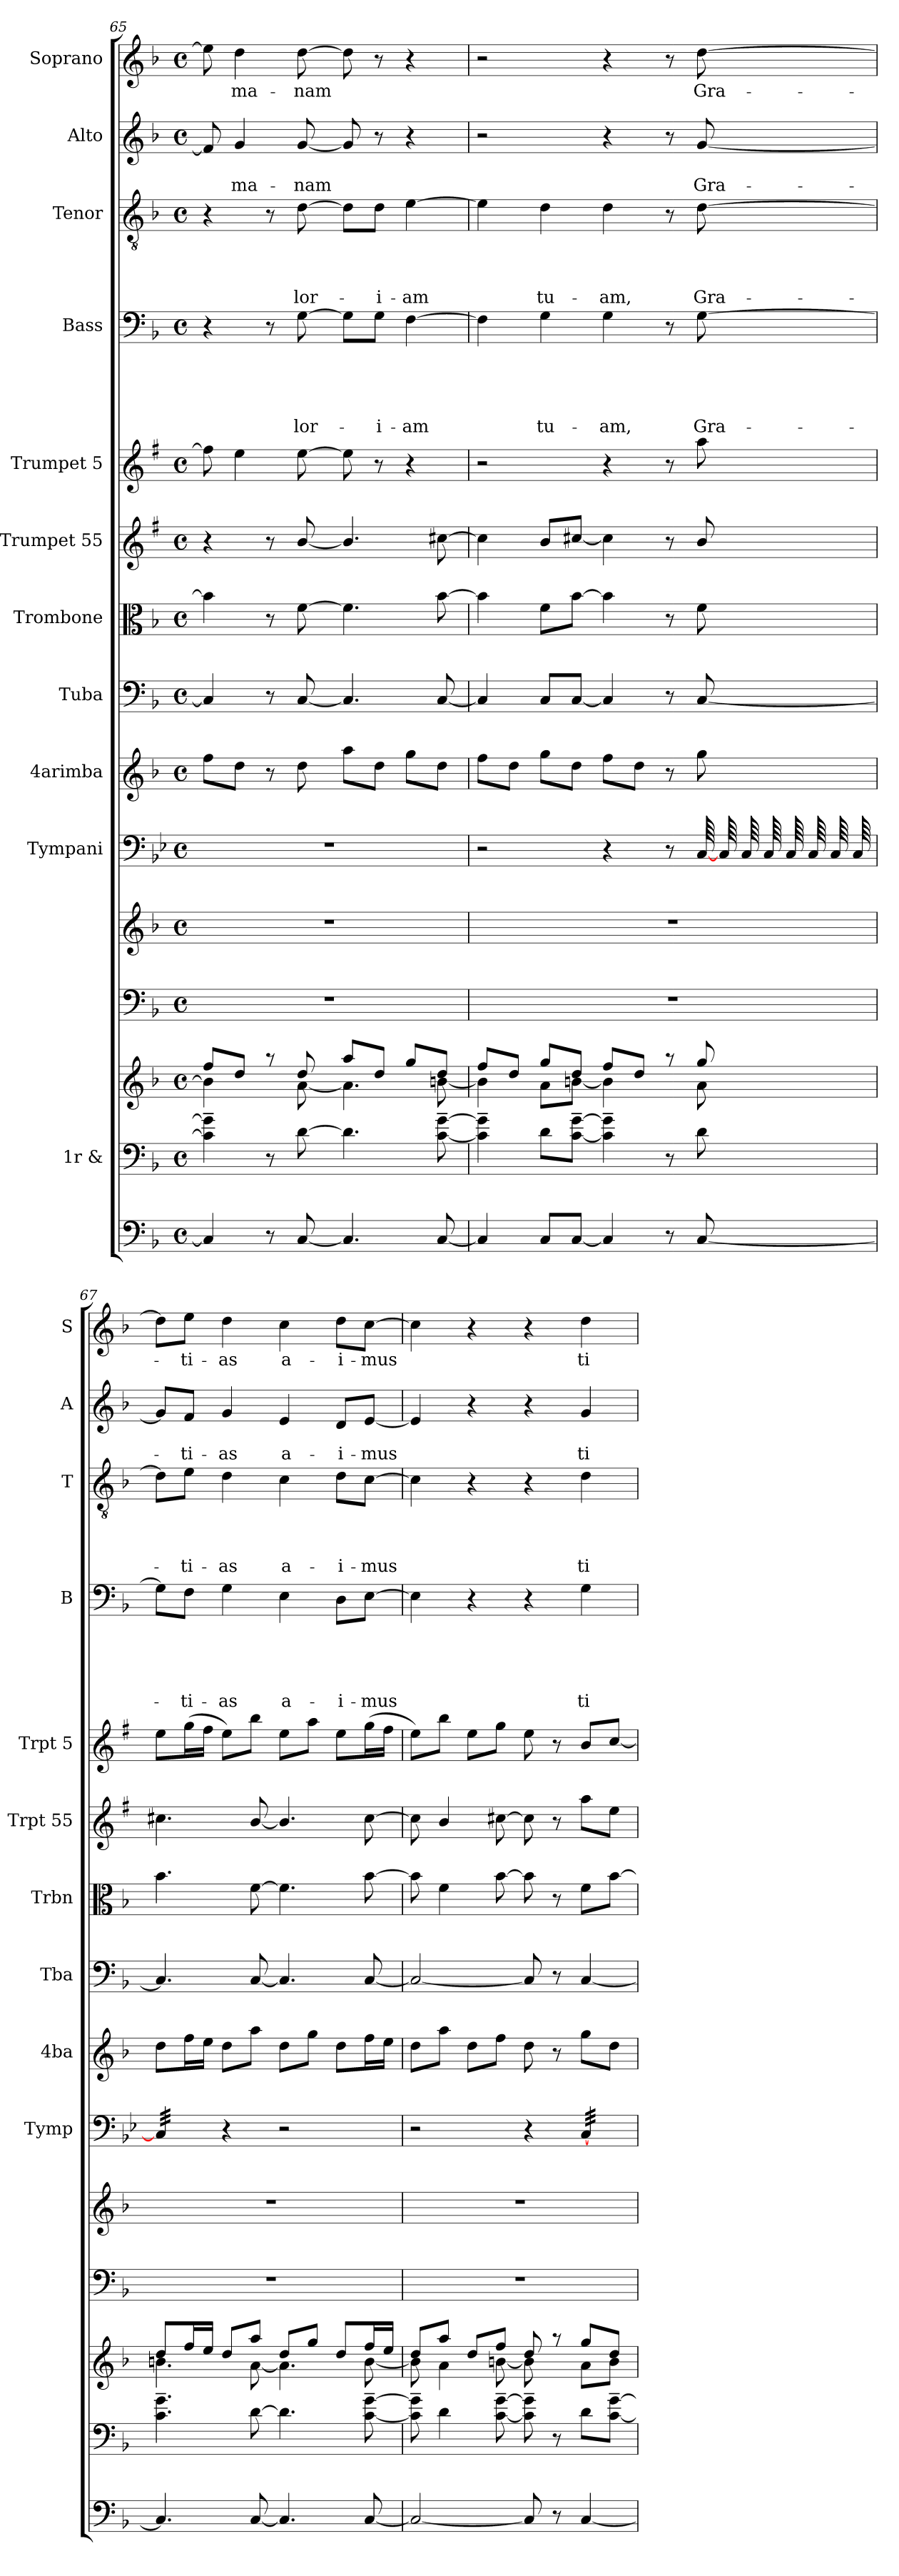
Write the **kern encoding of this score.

**kern	**kern	**kern	**kern	**kern	**kern	**kern	**kern	**kern	**kern	**kern	**kern	**text	**text	**text	**text	**text	**kern	**text	**text	**text	**text	**kern	**text	**text	**kern	**text
*part14	*part13	*part13	*part12	*part11	*part10	*part9	*part8	*part7	*part6	*part5	*part4	*part4	*part4	*part4	*part4	*part4	*part3	*part3	*part3	*part3	*part3	*part2	*part2	*part2	*part1	*part1
*staff15	*staff14	*staff13	*staff12	*staff11	*staff10	*staff9	*staff8	*staff7	*staff6	*staff5	*staff4	*staff4	*staff4	*staff4	*staff4	*staff4	*staff3	*staff3	*staff3	*staff3	*staff3	*staff2	*staff2	*staff2	*staff1	*staff1
*	*I"1r &	*	*	*	*I"Tympani	*I"4arimba	*I"Tuba	*I"Trombone	*I"Trumpet 55	*I"Trumpet 5	*I"Bass	*	*	*	*	*	*I"Tenor	*	*	*	*	*I"Alto	*	*	*I"Soprano	*
*	*	*	*	*	*I'Tymp	*I'4ba	*I'Tba	*I'Trbn	*I'Trpt 55	*I'Trpt 5	*I'B	*	*	*	*	*	*I'T	*	*	*	*	*I'A	*	*	*I'S	*
*clefF4	*clefF4	*clefG2	*clefF4	*clefG2	*clefF4	*clefG2	*clefF4	*clefC3	*clefG2	*clefG2	*clefF4	*	*	*	*	*	*clefGv2	*	*	*	*	*clefG2	*	*	*clefG2	*
*	*	*	*	*	*	*	*	*	*ITrd1c2	*ITrd1c2	*	*	*	*	*	*	*	*	*	*	*	*	*	*	*	*
*k[b-]	*k[b-]	*k[b-]	*k[b-]	*k[b-]	*k[b-e-]	*k[b-]	*k[b-]	*k[b-]	*k[b-]	*k[b-]	*k[b-]	*	*	*	*	*	*k[b-]	*	*	*	*	*k[b-]	*	*	*k[b-]	*
*F:	*F:	*F:	*F:	*F:	*B-:	*F:	*F:	*F:	*F:	*F:	*F:	*	*	*	*	*	*F:	*	*	*	*	*F:	*	*	*F:	*
*M4/4	*M4/4	*M4/4	*M4/4	*M4/4	*M4/4	*M4/4	*M4/4	*M4/4	*M4/4	*M4/4	*M4/4	*	*	*	*	*	*M4/4	*	*	*	*	*M4/4	*	*	*M4/4	*
*met(c)	*met(c)	*met(c)	*met(c)	*met(c)	*met(c)	*met(c)	*met(c)	*met(c)	*met(c)	*met(c)	*met(c)	*	*	*	*	*	*met(c)	*	*	*	*	*met(c)	*	*	*met(c)	*
=65	=65	=65	=65	=65	=65	=65	=65	=65	=65	=65	=65	=65	=65	=65	=65	=65	=65	=65	=65	=65	=65	=65	=65	=65	=65	=65
*	*	*^	*	*	*	*	*	*	*	*	*	*	*	*	*	*	*	*	*	*	*	*	*	*	*	*
4C/]	4c\]~> 4g\]~>	8ff/L	4b\]	1r	1r	1r	8ff\L	4C/]	4b-\]	4r	8ee\]	4r	.	.	.	.	.	4r	.	.	.	.	8f/]	.	.	8ee\]	.
!	!	!	!	!	!	!	!	!	!	!	!	!	!	!	!	!	!	!	!	!	!	!	!	!	!LO:LY:b	!	!LO:LY:b
.	.	8dd/J	.	.	.	.	8dd\J	.	.	.	4dd\	.	.	.	.	.	.	.	.	.	.	.	4g/	.	ma-	4dd\	ma-
8r	8r	8raa	8ryy	.	.	.	8r	8r	8r	8r	.	8r	.	.	.	.	.	8r	.	.	.	.	.	.	.	.	.
!	!	!	!	!	!	!	!	!	!	!	!	!	!	!	!	!	!LO:LY:b	!	!	!	!	!LO:LY:b	!	!	!LO:LY:b	!	!LO:LY:b
[<8C/	[>8d\	8dd/	[<8a\	.	.	.	8dd\	[<8C/	[>8f\	[<8a/	[>8dd\	[>8G\	.	.	.	.	lor-	[>8d\	.	.	.	lor-	[<8g/	.	-nam	[>8dd\	-nam
4.C/]	4.d\]	8aa/L	4.a\]	.	.	.	8aa\L	4.C/]	4.f\]	4.a/]	8dd\]	8G\L]	.	.	.	.	.	8d\L]	.	.	.	.	8g/]	.	.	8dd\]	.
!	!	!	!	!	!	!	!	!	!	!	!	!	!	!	!	!	!LO:LY:b	!	!	!	!	!LO:LY:b	!	!	!	!	!
.	.	8dd/J	.	.	.	.	8dd\J	.	.	.	8r	8G\J	.	.	.	.	-i-	8d\J	.	.	.	-i-	8r	.	.	8r	.
!	!	!	!	!	!	!	!	!	!	!	!	!	!	!	!	!	!LO:LY:b	!	!	!	!	!LO:LY:b	!	!	!	!	!
.	.	8gg/L	.	.	.	.	8gg\L	.	.	.	4r	[>4F\	.	.	.	.	-am	[>4e\	.	.	.	-am	4r	.	.	4r	.
[<8C/	[<8c\~> [>8g\~>	8dd/J	[<8bn\	.	.	.	8dd\J	[<8C/	[>8b-\	[>8bn\	.	.	.	.	.	.	.	.	.	.	.	.	.	.	.	.	.
=66	=66	=66	=66	=66	=66	=66	=66	=66	=66	=66	=66	=66	=66	=66	=66	=66	=66	=66	=66	=66	=66	=66	=66	=66	=66	=66	=66
4C/]	4c\]~> 4g\]~>	8ff/L	4b\]	1r	1r	2r	8ff\L	4C/]	4b-\]	4b\]	2r	4F\]	.	.	.	.	.	4e\]	.	.	.	.	2r	.	.	2r	.
.	.	8dd/J	.	.	.	.	8dd\J	.	.	.	.	.	.	.	.	.	.	.	.	.	.	.	.	.	.	.	.
!	!	!	!	!	!	!	!	!	!	!	!	!	!	!	!	!	!LO:LY:b	!	!	!	!	!LO:LY:b	!	!	!	!	!
8C/L	8d\L	8gg/L	8a\L	.	.	.	8gg\L	8C/L	8f\L	8a/L	.	4G\	.	.	.	.	tu-	4d\	.	.	.	tu-	.	.	.	.	.
[<8C/J	[<8c\~> [>8g\~>J	8dd/J	[<8bn\J	.	.	.	8dd\J	[<8C/J	[>8b-\J	[>8bn/J	.	.	.	.	.	.	.	.	.	.	.	.	.	.	.	.	.
!	!	!	!	!	!	!	!	!	!	!	!	!	!	!	!	!	!LO:LY:b	!	!	!	!	!LO:LY:b	!	!	!	!	!
4C/]	4c\]~> 4g\]~>	8ff/L	4b\]	.	.	4r	8ff\L	4C/]	4b-\]	4b\]	4r	4G\	.	.	.	.	-am,	4d\	.	.	.	-am,	4r	.	.	4r	.
.	.	8dd/J	.	.	.	.	8dd\J	.	.	.	.	.	.	.	.	.	.	.	.	.	.	.	.	.	.	.	.
8r	8r	8raa	8ryy	.	.	8r	8r	8r	8r	8r	8r	8r	.	.	.	.	.	8r	.	.	.	.	8r	.	.	8r	.
!	!	!	!	!	!	!	!	!	!	!	!	!	!	!	!	!	!LO:LY:b	!	!	!	!	!LO:LY:b	!	!	!LO:LY:b	!	!LO:LY:b
*	*	*	*	*	*	*tremolo	*	*	*	*	*	*	*	*	*	*	*	*	*	*	*	*	*	*	*	*	*
[<8C/	8d\	8gg/	8a\	.	.	[<64C/	8gg\	[<8C/	8f\	8a/	8gg\	[>8G\	.	.	.	.	Gra-	[>8d\	.	.	.	Gra-	[<8g/	.	Gra-	[>8dd\	Gra-
.	.	.	.	.	.	64C/	.	.	.	.	.	.	.	.	.	.	.	.	.	.	.	.	.	.	.	.	.
.	.	.	.	.	.	64C/	.	.	.	.	.	.	.	.	.	.	.	.	.	.	.	.	.	.	.	.	.
.	.	.	.	.	.	64C/	.	.	.	.	.	.	.	.	.	.	.	.	.	.	.	.	.	.	.	.	.
.	.	.	.	.	.	64C/	.	.	.	.	.	.	.	.	.	.	.	.	.	.	.	.	.	.	.	.	.
.	.	.	.	.	.	64C/	.	.	.	.	.	.	.	.	.	.	.	.	.	.	.	.	.	.	.	.	.
.	.	.	.	.	.	64C/	.	.	.	.	.	.	.	.	.	.	.	.	.	.	.	.	.	.	.	.	.
.	.	.	.	.	.	64C/	.	.	.	.	.	.	.	.	.	.	.	.	.	.	.	.	.	.	.	.	.
=67	=67	=67	=67	=67	=67	=67	=67	=67	=67	=67	=67	=67	=67	=67	=67	=67	=67	=67	=67	=67	=67	=67	=67	=67	=67	=67	=67
4.C/]	4.c\~> 4.g\~>	8dd/L	4.bn\	1r	1r	32C/]LLL	8dd\L	4.C/]	4.b-\	4.bn\	8dd\L	8G\L]	.	.	.	.	.	8d\L]	.	.	.	.	8g/L]	.	.	8dd\L]	.
.	.	.	.	.	.	32C/	.	.	.	.	.	.	.	.	.	.	.	.	.	.	.	.	.	.	.	.	.
.	.	.	.	.	.	32C/	.	.	.	.	.	.	.	.	.	.	.	.	.	.	.	.	.	.	.	.	.
.	.	.	.	.	.	32C/	.	.	.	.	.	.	.	.	.	.	.	.	.	.	.	.	.	.	.	.	.
!	!	!	!	!	!	!	!	!	!	!	!	!	!	!	!	!	!LO:LY:b	!	!	!	!	!LO:LY:b	!	!	!LO:LY:b	!	!LO:LY:b
.	.	16ff/L	.	.	.	32C/	16ff\L	.	.	.	(>16ff\L	8F\J	.	.	.	.	-ti-	8e\J	.	.	.	-ti-	8f/J	.	-ti-	8ee\J	-ti-
.	.	.	.	.	.	32C/	.	.	.	.	.	.	.	.	.	.	.	.	.	.	.	.	.	.	.	.	.
.	.	16ee/JJ	.	.	.	32C/	16ee\JJ	.	.	.	16ee\JJ	.	.	.	.	.	.	.	.	.	.	.	.	.	.	.	.
.	.	.	.	.	.	32C/JJJ	.	.	.	.	.	.	.	.	.	.	.	.	.	.	.	.	.	.	.	.	.
!	!	!	!	!	!	!	!	!	!	!	!	!	!	!	!	!	!LO:LY:b	!	!	!	!	!LO:LY:b	!	!	!LO:LY:b	!	!LO:LY:b
.	.	8dd/L	.	.	.	4r	8dd\L	.	.	.	8dd\L)	4G\	.	.	.	.	-as	4d\	.	.	.	-as	4g/	.	-as	4dd\	-as
[<8C/	[>8d\	8aa/J	[<8a\	.	.	.	8aa\J	[<8C/	[>8f\	[<8a/	8aa\J	.	.	.	.	.	.	.	.	.	.	.	.	.	.	.	.
!	!	!	!	!	!	!	!	!	!	!	!	!	!	!	!	!	!LO:LY:b	!	!	!	!	!LO:LY:b	!	!	!LO:LY:b	!	!LO:LY:b
4.C/]	4.d\]	8dd/L	4.a\]	.	.	2r	8dd\L	4.C/]	4.f\]	4.a/]	8dd\L	4E\	.	.	.	.	a-	4c\	.	.	.	a-	4e/	.	a-	4cc\	a-
.	.	8gg/J	.	.	.	.	8gg\J	.	.	.	8gg\J	.	.	.	.	.	.	.	.	.	.	.	.	.	.	.	.
!	!	!	!	!	!	!	!	!	!	!	!	!	!	!	!	!	!LO:LY:b	!	!	!	!	!LO:LY:b	!	!	!LO:LY:b	!	!LO:LY:b
.	.	8dd/L	.	.	.	.	8dd\L	.	.	.	8dd\L	8D\L	.	.	.	.	-i-	8d\L	.	.	.	-i-	8d/L	.	-i-	8dd\L	-i-
!	!	!	!	!	!	!	!	!	!	!	!	!	!	!	!	!	!LO:LY:b	!	!	!	!	!LO:LY:b	!	!	!LO:LY:b	!	!LO:LY:b
[<8C/	[<8c\~> [>8g\~>	16ff/L	[<8b\	.	.	.	16ff\L	[<8C/	[>8b-\	[>8b\	(>16ff\L	[>8E\J	.	.	.	.	-mus	[>8c\J	.	.	.	-mus	[<8e/J	.	-mus	[>8cc\J	-mus
.	.	16ee/JJ	.	.	.	.	16ee\JJ	.	.	.	16ee\JJ	.	.	.	.	.	.	.	.	.	.	.	.	.	.	.	.
=68	=68	=68	=68	=68	=68	=68	=68	=68	=68	=68	=68	=68	=68	=68	=68	=68	=68	=68	=68	=68	=68	=68	=68	=68	=68	=68	=68
2C/_	8c\]~> 8g\]~>	8dd/L	8b\]	1r	1r	2r	8dd\L	2C/_	8b-\]	8b\]	8dd\L)	4E\]	.	.	.	.	.	4c\]	.	.	.	.	4e/]	.	.	4cc\]	.
.	4d\	8aa/J	4a\	.	.	.	8aa\J	.	4f\	4a/	8aa\J	.	.	.	.	.	.	.	.	.	.	.	.	.	.	.	.
.	.	8dd/L	.	.	.	.	8dd\L	.	.	.	8dd\L	4r	.	.	.	.	.	4r	.	.	.	.	4r	.	.	4r	.
.	[<8c\~> [>8g\~>	8ff/J	[<8bn\	.	.	.	8ff\J	.	[>8b-\	[>8bn\	8ff\J	.	.	.	.	.	.	.	.	.	.	.	.	.	.	.	.
8C/]	8c\]~> 8g\]~>	8dd/	8b\]	.	.	4r	8dd\	8C/]	8b-\]	8b\]	8dd\	4r	.	.	.	.	.	4r	.	.	.	.	4r	.	.	4r	.
8r	8r	8raa	8ryy	.	.	.	8r	8r	8r	8r	8r	.	.	.	.	.	.	.	.	.	.	.	.	.	.	.	.
!	!	!	!	!	!	!	!	!	!	!	!	!	!	!	!	!	!LO:LY:b	!	!	!	!	!LO:LY:b	!	!	!LO:LY:b	!	!LO:LY:b
[<4C/	8d\L	8gg/L	8a\L	.	.	[<32C/LLL	8gg\L	[<4C/	8f\L	8gg\L	8a/L	4G\	.	.	.	.	ti-	4d\	.	.	.	ti-	4g/	.	ti-	4dd\	ti-
.	.	.	.	.	.	32C/	.	.	.	.	.	.	.	.	.	.	.	.	.	.	.	.	.	.	.	.	.
.	.	.	.	.	.	32C/	.	.	.	.	.	.	.	.	.	.	.	.	.	.	.	.	.	.	.	.	.
.	.	.	.	.	.	32C/	.	.	.	.	.	.	.	.	.	.	.	.	.	.	.	.	.	.	.	.	.
.	[<8c\~> [>8g\~>J	8dd/J	8b\J	.	.	32C/	8dd\J	.	[>8b-\J	8dd\J	[>8b-/J	.	.	.	.	.	.	.	.	.	.	.	.	.	.	.	.
.	.	.	.	.	.	32C/	.	.	.	.	.	.	.	.	.	.	.	.	.	.	.	.	.	.	.	.	.
.	.	.	.	.	.	32C/	.	.	.	.	.	.	.	.	.	.	.	.	.	.	.	.	.	.	.	.	.
.	.	.	.	.	.	32C/JJJ	.	.	.	.	.	.	.	.	.	.	.	.	.	.	.	.	.	.	.	.	.
*	*	*	*	*	*	*Xtremolo	*	*	*	*	*	*	*	*	*	*	*	*	*	*	*	*	*	*	*	*	*
*	*	*v	*v	*	*	*	*	*	*	*	*	*	*	*	*	*	*	*	*	*	*	*	*	*	*	*	*
=	=	=	=	=	=	=	=	=	=	=	=	=	=	=	=	=	=	=	=	=	=	=	=	=	=	=
*-	*-	*-	*-	*-	*-	*-	*-	*-	*-	*-	*-	*-	*-	*-	*-	*-	*-	*-	*-	*-	*-	*-	*-	*-	*-	*-
